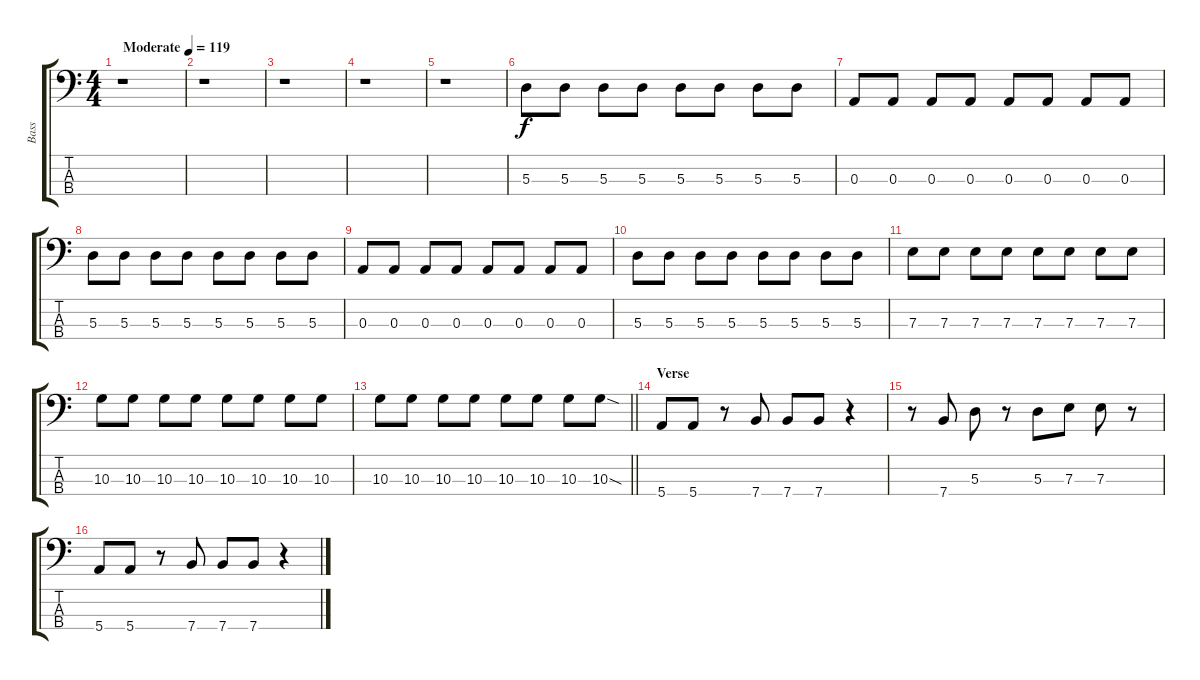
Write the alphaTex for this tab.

\track ("Bass" "Bass") {instrument electricbassfinger}
\staff {score tabs}
\tuning (G2 D2 A1 E1) {hide}
\ts (4 4)
\tempo (119 "Moderate")
\clef f4
\ks c
r.1{dy f instrument electricbassfinger} |
r.1 |
r.1 |
r.1 |
r.1 |
5.3.8 5.3.8 5.3.8 5.3.8 5.3.8 5.3.8 5.3.8 5.3.8 |
0.3.8 0.3.8 0.3.8 0.3.8 0.3.8 0.3.8 0.3.8 0.3.8 |
5.3.8 5.3.8 5.3.8 5.3.8 5.3.8 5.3.8 5.3.8 5.3.8 |
0.3.8 0.3.8 0.3.8 0.3.8 0.3.8 0.3.8 0.3.8 0.3.8 |
5.3.8 5.3.8 5.3.8 5.3.8 5.3.8 5.3.8 5.3.8 5.3.8 |
7.3.8 7.3.8 7.3.8 7.3.8 7.3.8 7.3.8 7.3.8 7.3.8 |
10.3.8 10.3.8 10.3.8 10.3.8 10.3.8 10.3.8 10.3.8 10.3.8 |
\barLineRight lightlight
10.3.8 10.3.8 10.3.8 10.3.8 10.3.8 10.3.8 10.3.8 10.3{sod}.8 |
\section ("" "Verse")
5.4.8 5.4.8 r.8 7.4.8 7.4.8 7.4.8 r.4 |
r.8 7.4.8 5.3.8 r.8 5.3.8 7.3.8 7.3.8 r.8 |
5.4.8 5.4.8 r.8 7.4.8 7.4.8 7.4.8 r.4
